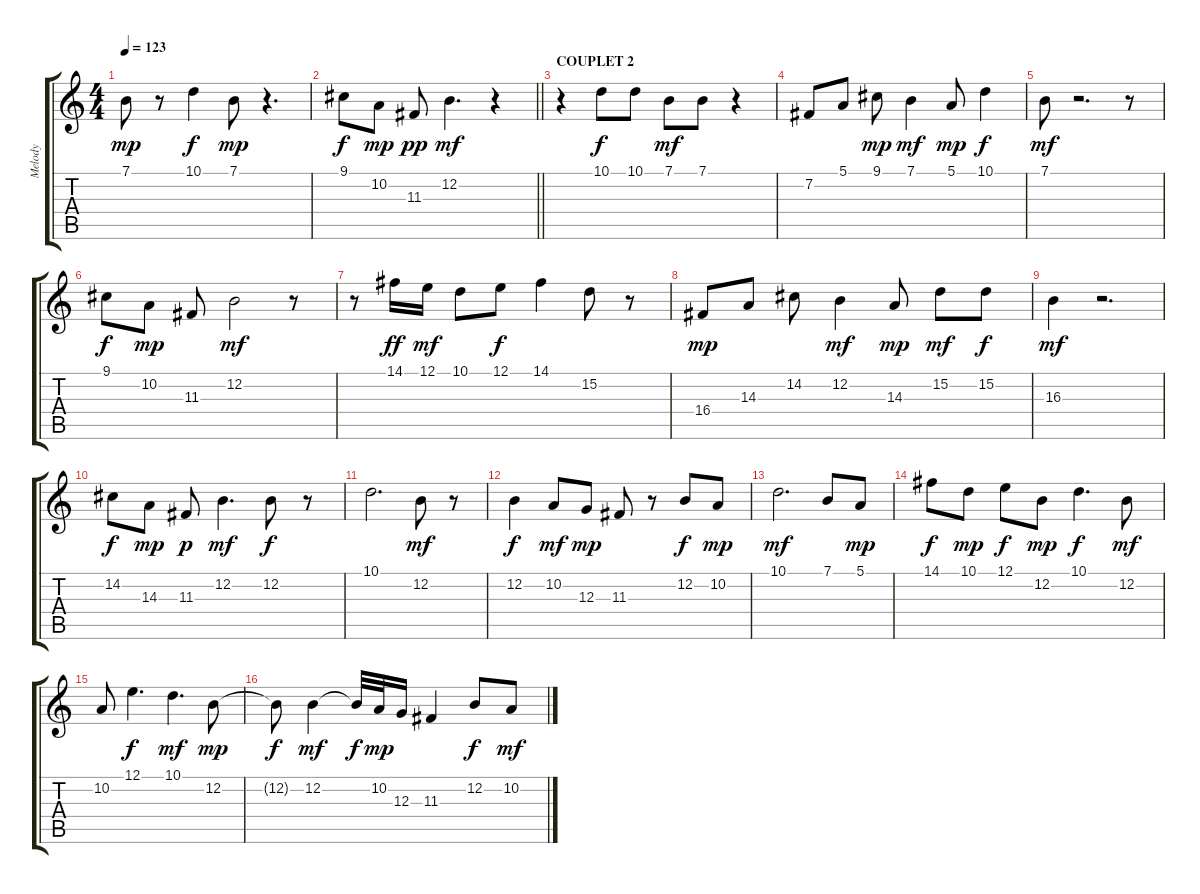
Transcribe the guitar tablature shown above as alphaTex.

\track ("Melody" "Melody") {instrument lead3calliope}
\staff {score tabs}
\tuning (E4 B3 G3 D3 A2 E2) {hide}
\ts (4 4)
\tempo 123
\clef g2
\ks c
7.1.8{dy mp} r.8 10.1.4{dy f} 7.1.8{dy mp} r.4{d} |
\barLineRight lightlight
9.1.8{dy f} 10.2.8{dy mp} 11.3.8{dy pp} 12.2.4{d dy mf} r.4 |
\section ("" "COUPLET 2")
r.4 10.1.8{dy f} 10.1.8 7.1.8{dy mf} 7.1.8 r.4 |
7.2.8 5.1.8 9.1.8{dy mp} 7.1.4{dy mf} 5.1.8{dy mp} 10.1.4{dy f} |
7.1.8{dy mf} r.2{d} r.8 |
9.1.8{dy f} 10.2.8{dy mp} 11.3.8 12.2.2{dy mf} r.8 |
r.8 14.1.16{dy ff} 12.1.16{dy mf} 10.1.8 12.1.8{dy f} 14.1.4 15.2.8 r.8 |
16.4.8{dy mp} 14.3.8 14.2.8 12.2.4{dy mf} 14.3.8{dy mp} 15.2.8{dy mf} 15.2.8{dy f} |
16.3.4{dy mf} r.2{d} |
14.2.8{dy f} 14.3.8{dy mp} 11.3.8{dy p} 12.2.4{d dy mf} 12.2.8{dy f} r.8 |
10.1.2{d} 12.2.8{dy mf} r.8 |
12.2.4{dy f} 10.2.8{dy mf} 12.3.8{dy mp} 11.3.8 r.8 12.2.8{dy f} 10.2.8{dy mp} |
10.1.2{d dy mf} 7.1.8 5.1.8{dy mp} |
14.1.8{dy f} 10.1.8{dy mp} 12.1.8{dy f} 12.2.8{dy mp} 10.1.4{d dy f} 12.2.8{dy mf} |
10.2.8 12.1.4{d dy f} 10.1.4{d dy mf} 12.2.8{dy mp} |
12.2{t}.8{dy f} 12.2.4{dy mf} 12.2{t}.32{dy f} 10.2.32{dy mp} 12.3.16 11.3.4 12.2.8{dy f} 10.2.8{dy mf}
